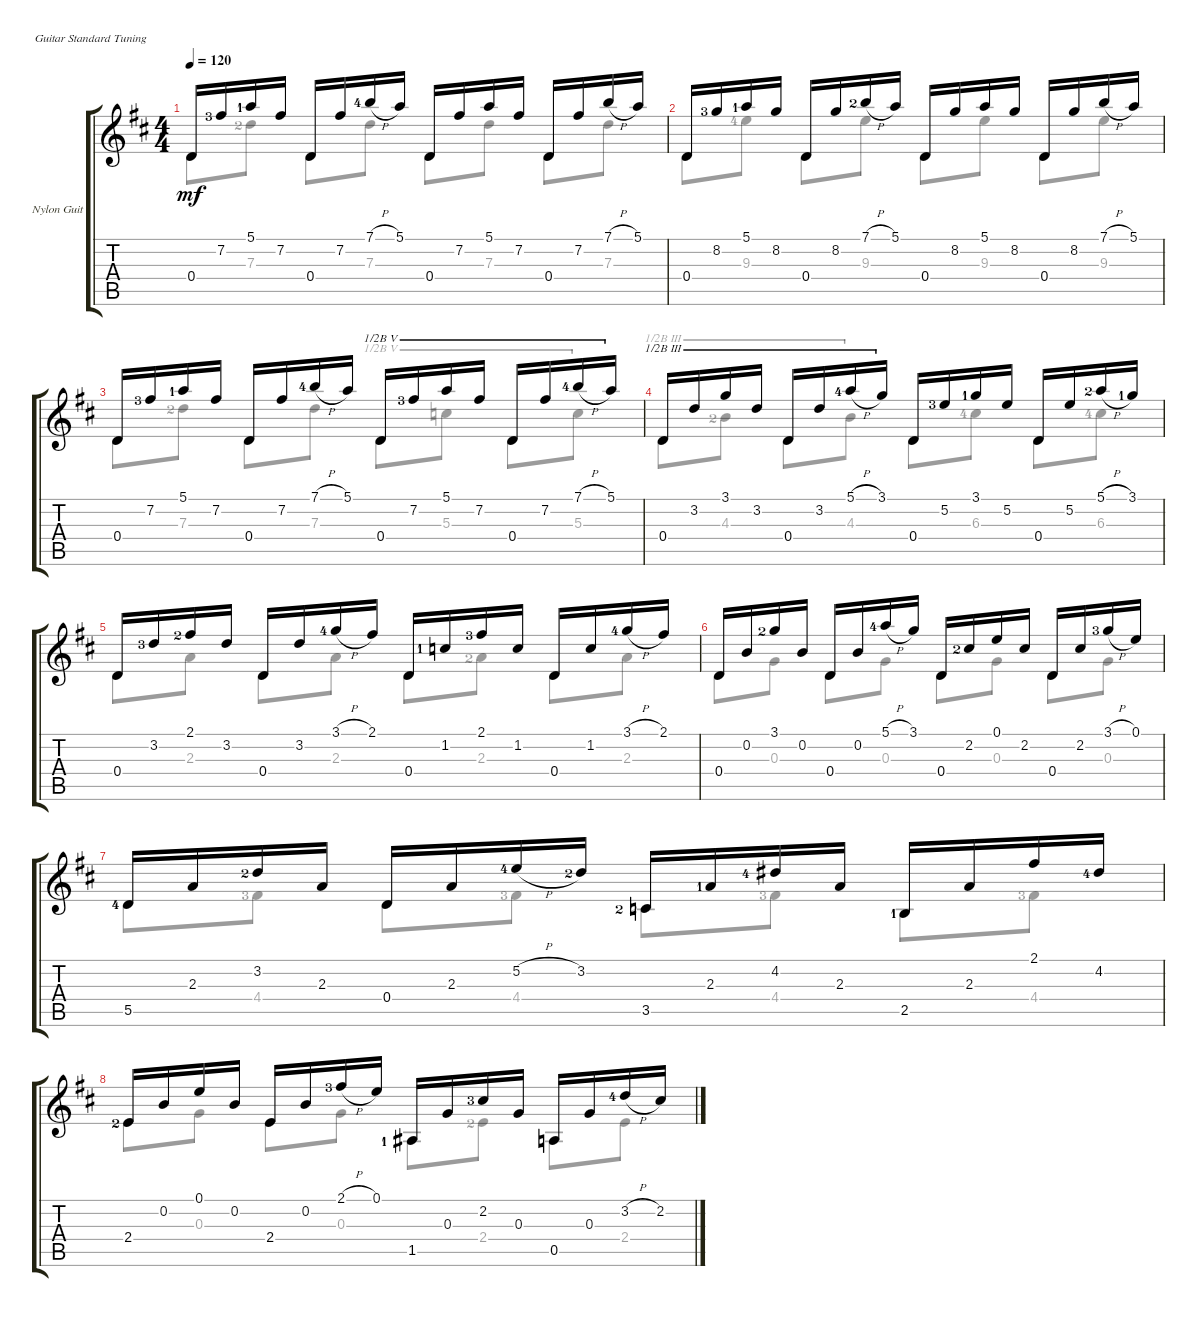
\defaultSystemsLayout 4
\bracketExtendMode groupsimilarinstruments
\firstSystemTrackNameOrientation horizontal
\otherSystemsTrackNameOrientation horizontal
\track ("Nylon Guitar" "Nylon Guit") {instrument acousticguitarsteel}
\staff {score tabs}
\tuning (E4 B3 G3 D3 A2 E2)
\voice
\ts (4 4)
\tempo 120
\clef g2
\scale
0.559871
\ks d
0.4.16{dy mf instrument acousticguitarsteel} 7.2{lf 4}.16 5.1{lf 2}.16 7.2.16 0.4.16 7.2.16 7.1{h lf 5}.16 5.1.16 0.4.16 7.2.16 5.1.16 7.2.16 0.4.16 7.2.16 7.1{h}.16 5.1.16 |
\scale
0.440129 0.4.16 8.2{lf 4}.16 5.1{lf 2}.16 8.2.16 0.4.16 8.2.16 7.1{h lf 3}.16 5.1.16 0.4.16 8.2.16 5.1.16 8.2.16 0.4.16 8.2.16 7.1{h}.16 5.1.16 |
\scale
0.5 0.4.16 7.2{lf 4}.16 5.1{lf 2}.16 7.2.16 0.4.16 7.2.16 7.1{h lf 5}.16 5.1.16 0.4.16{barre (5 half)} 7.2{lf 4}.16{barre (5 half)} 5.1.16{barre (5 half)} 7.2.16{barre (5 half)} 0.4.16{barre (5 half)} 7.2.16{barre (5 half)} 7.1{h lf 5}.16{barre (5 half)} 5.1.16{barre (5 half)} |
\scale
0.5 0.4.16{barre (3 half)} 3.2.16{barre (3 half)} 3.1.16{barre (3 half)} 3.2.16{barre (3 half)} 0.4.16{barre (3 half)} 3.2.16{barre (3 half)} 5.1{h lf 5}.16{barre (3 half)} 3.1.16{barre (3 half)} 0.4.16 5.2{lf 4}.16 3.1{lf 2}.16 5.2.16 0.4.16 5.2.16 5.1{h lf 3}.16 3.1{lf 2}.16 |
0.4.16 3.2{lf 4}.16 2.1{lf 3}.16 3.2.16 0.4.16 3.2.16 3.1{h lf 5}.16 2.1.16 0.4.16 1.2{lf 2}.16 2.1{lf 4}.16 1.2.16 0.4.16 1.2.16 3.1{h lf 5}.16 2.1.16 |
0.4.16 0.2.16 3.1{lf 3}.16 0.2.16 0.4.16 0.2.16 5.1{h lf 5}.16 3.1.16 0.4.16 2.2{lf 3}.16 0.1.16 2.2.16 0.4.16 2.2.16 3.1{h lf 4}.16 0.1.16 |
5.5{lf 5}.16 2.3.16 3.2{lf 3}.16 2.3.16 0.4.16 2.3.16 5.2{h lf 5}.16 3.2{lf 3}.16 3.5{lf 3}.16 2.3{lf 2}.16 4.2{lf 5}.16 2.3.16 2.5{lf 2}.16 2.3.16 2.1.16 4.2{lf 5}.16 |
2.4{lf 3}.16 0.2.16 0.1.16 0.2.16 2.4.16 0.2.16 2.1{h lf 4}.16 0.1.16 1.5{lf 2}.16 0.3.16 2.2{lf 4}.16 0.3.16 0.5.16 0.3.16 3.2{h lf 5}.16 2.2.16
\voice
\clef g2
\ottava regular
\simile none
\scale
0.559871
\ks d
0.4.8{dy mf} 7.3{lf 3}.8 0.4.8 7.3.8 0.4.8 7.3.8 0.4.8 7.3.8 |
\scale
0.440129 0.4.8 9.3{lf 5}.8 0.4.8 9.3.8 0.4.8 9.3.8 0.4.8 9.3.8 |
\scale
0.5 0.4.8 7.3{lf 3}.8 0.4.8 7.3.8 0.4.8{barre (5 half)} 5.3.8{barre (5 half)} 0.4.8{barre (5 half)} 5.3.8{barre (5 half)} |
\scale
0.5 0.4.8{barre (3 half)} 4.3{lf 3}.8{barre (3 half)} 0.4.8{barre (3 half)} 4.3.8{barre (3 half)} 0.4.8 6.3{lf 5}.8 0.4.8 6.3{lf 5}.8 |
0.4.8 2.3.8 0.4.8 2.3.8 0.4.8 2.3{lf 3}.8 0.4.8 2.3.8 |
0.4.8 0.3.8 0.4.8 0.3.8 0.4.8 0.3.8 0.4.8 0.3.8 |
5.5{lf 5}.8 4.4{lf 4}.8 0.4.8 4.4{lf 4}.8 3.5{lf 3}.8 4.4{lf 4}.8 2.5{lf 2}.8 4.4{lf 4}.8 |
2.4{lf 3}.8 0.3.8 2.4.8 0.3.8 1.5{lf 2}.8 2.4{lf 3}.8 0.5.8 2.4.8
